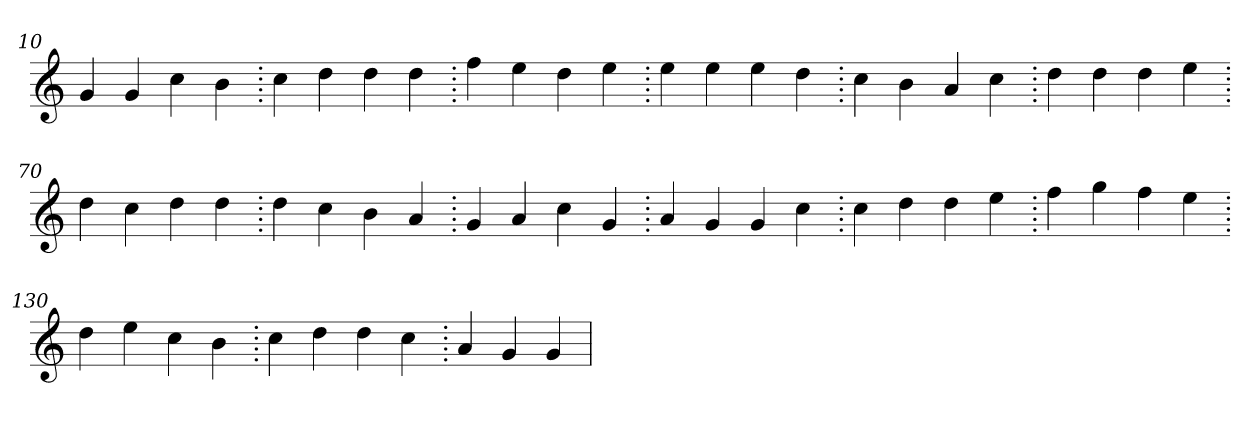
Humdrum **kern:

**kern
*part1
*staff1
*clefG2
=10.
4g
4g
4cc
4b
=20.
4cc
4dd
4dd
4dd
=30.
4ff
4ee
4dd
4ee
=40.
4ee
4ee
4ee
4dd
=50.
4cc
4b
4a
4cc
=60.
4dd
4dd
4dd
4ee
=70.
4dd
4cc
4dd
4dd
=80.
4dd
4cc
4b
4a
=90.
4g
4a
4cc
4g
=100.
4a
4g
4g
4cc
=110.
4cc
4dd
4dd
4ee
=120.
4ff
4gg
4ff
4ee
=130.
4dd
4ee
4cc
4b
=140.
4cc
4dd
4dd
4cc
=150.
4a
4g
4g
=
*-
